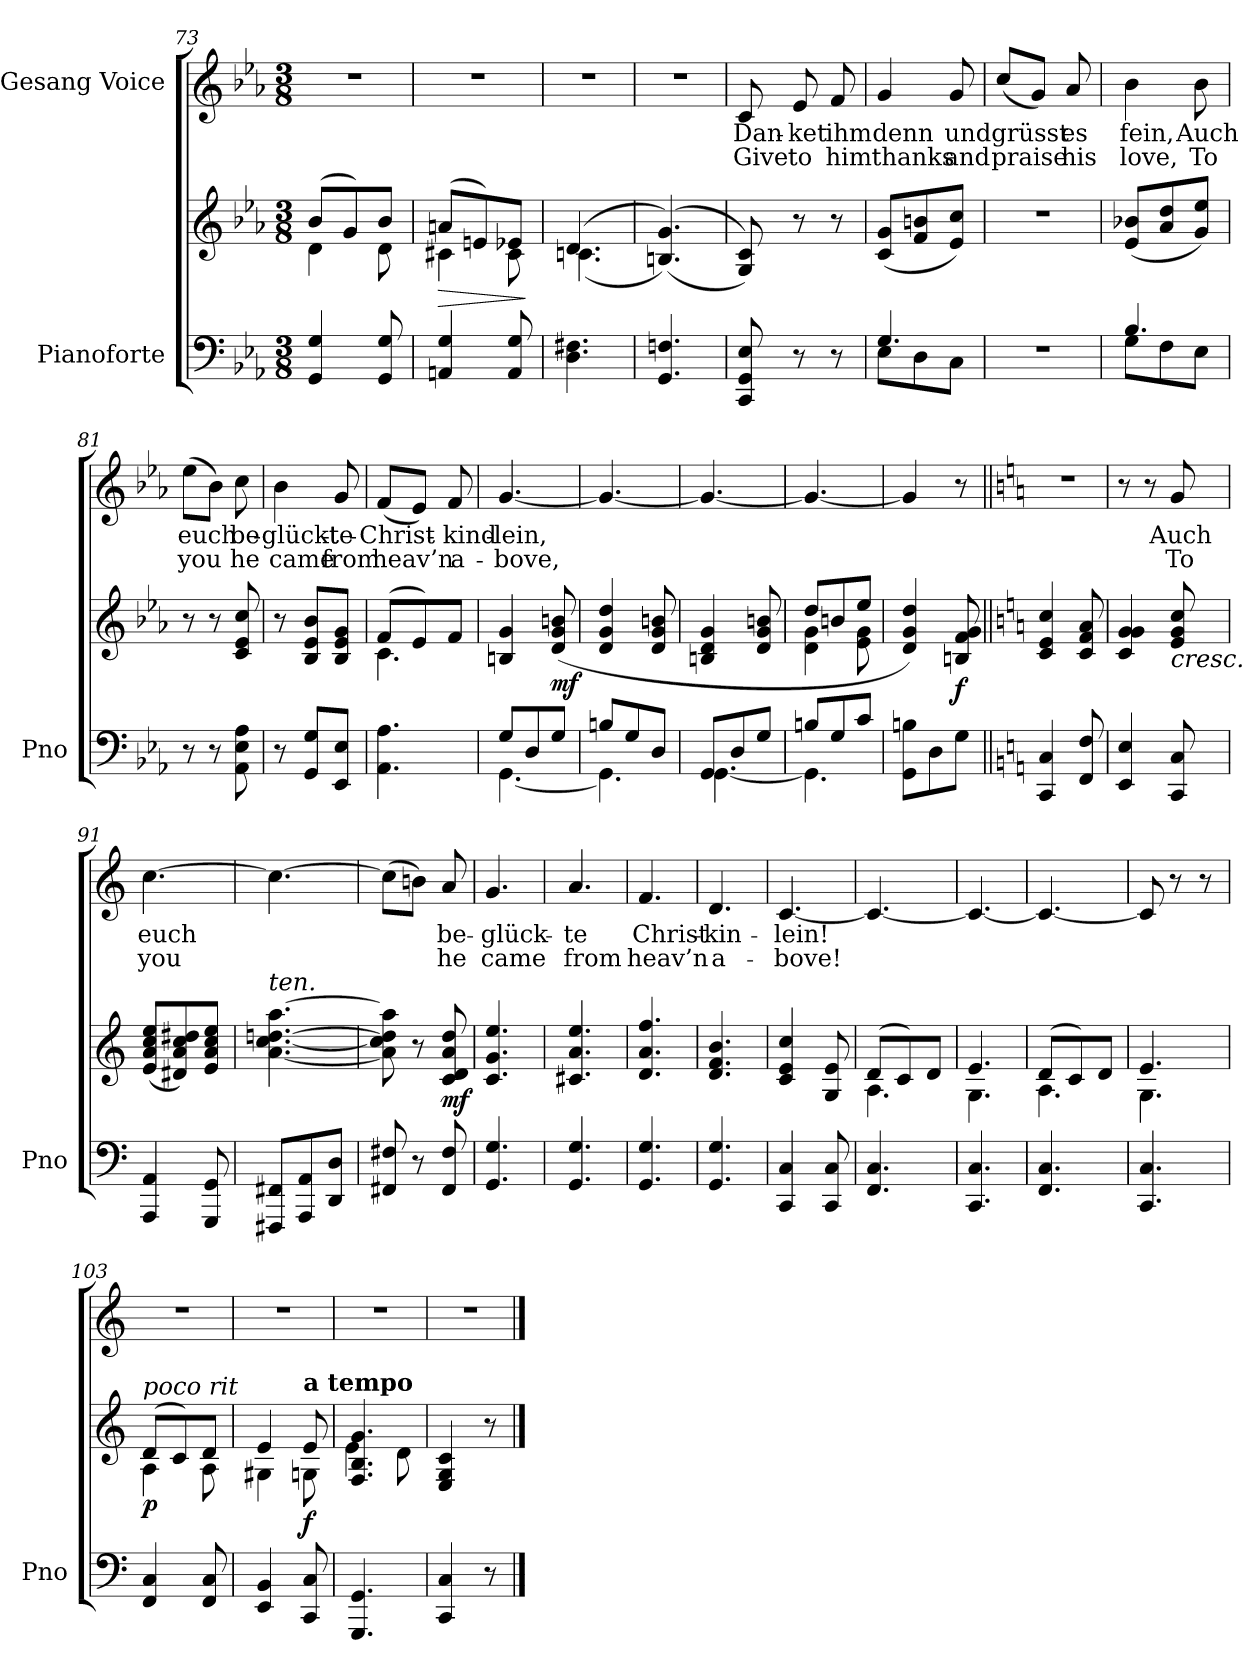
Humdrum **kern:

**kern	**kern	**dynam	**kern	**text	**text
*part2	*part2	*part2	*part1	*part1	*part1
*staff3	*staff2	*staff2/3	*staff1	*staff1	*staff1
*I"Pianoforte	*	*	*I"Gesang Voice	*	*
*I'Pno	*	*	*	*	*
*clefF4	*clefG2	*	*clefG2	*	*
*k[b-e-a-]	*k[b-e-a-]	*	*k[b-e-a-]	*	*
*M3/8	*M3/8	*	*M3/8	*	*
=73	=73	=73	=73	=73	=73
*	*^	*	*	*	*
4GG/ 4G/	(8b-/L	4d\	.	4.r	.	.
.	8g/)	.	.	.	.	.
8GG/ 8G/	8b-/J	8d\	.	.	.	.
=74	=74	=74	=74	=74	=74	=74
!	!	!	!LO:HP:b	!	!	!
4AAn/ 4G/	(8an/L	4c#X\	>	4.r	.	.
.	8en/)	.	.	.	.	.
8AA/ 8G/	8e-X/J	8c#\	.	.	.	.
*	*v	*v	*	*	*	*
.	.	]	.	.	.
=75	=75	=75	=75	=75	=75
*	*^	*	*	*	*
4.D\ 4.F#X\	(4.d/	(<4.cn\	.	4.r	.	.
*	*v	*v	*	*	*	*
=76	=76	=76	=76	=76	=76
4.GG/ 4.Fn/	(>(4.Bn/ 4.g/))	.	4.r	.	.
=77	=77	=77	=77	=77	=77
8CC/ 8GG/ 8E-/	8G/ 8c/))	.	8c/	Dan-	Give
8r	8r	.	8e-/	-ket	to
8r	8r	.	8f/	ihm	him
=78	=78	=78	=78	=78	=78
*^	*	*	*	*	*
4.G/	8E-\L	(>8c/ 8g/L	.	4g/	denn	thanks
.	8D\	8f/ 8bn/	.	.	.	.
.	8C\J	8e-/ 8cc/J)	.	8g/	und	and
*v	*v	*	*	*	*	*
=79	=79	=79	=79	=79	=79
4.r	4.r	.	(8cc/L	grüsst	praise
.	.	.	8g/J)	.	.
.	.	.	8a-/	es	his
=80	=80	=80	=80	=80	=80
*^	*	*	*	*	*
4.B-/	8G\L	(>8e-/ 8b-X/L	.	4b-\	fein,	love,
.	8F\	8a-/ 8dd/	.	.	.	.
.	8E-\J	8g/ 8ee-/J)	.	8b-\	Auch	To
*v	*v	*	*	*	*	*
=81	=81	=81	=81	=81	=81
8r	8r	.	(8ee-\L	euch	you
8r	8r	.	8b-\J)	.	.
8AA-\ 8E-\ 8A-\	8c/ 8e-/ 8cc/	.	8cc\	be-	he
=82	=82	=82	=82	=82	=82
8r	8r	.	4b-\	-glückt-	came
8GG/ 8G/L	8B-/ 8e-/ 8b-/L	.	.	.	.
8EE-/ 8E-/J	8B-/ 8e-/ 8g/J	.	8g/	-te-	from
=83	=83	=83	=83	=83	=83
*	*^	*	*	*	*
4.AA-\ 4.A-\	(8f/L	4.c\	.	(8f/L	-Christ-	heav’n
.	8e-/)	.	.	8e-/J)	.	.
.	8f/J	.	.	8f/	-kind-	a-
*	*v	*v	*	*	*	*
=84	=84	=84	=84	=84	=84
*^	*	*	*	*	*
8G/L	[4.GG\	4Bn/ 4g/	.	[4.g/	-lein,	-bove,
8D/	.	.	.	.	.	.
!	!	!	!LO:DY:b	!	!	!
8G/J	.	(8d/ 8g/ 8bn/	mf	.	.	.
=85	=85	=85	=85	=85	=85	=85
8Bn/L	4.GG\]	4d/ 4g/ 4dd/	.	4.g/_	.	.
8G/	.	.	.	.	.	.
8D/J	.	8d/ 8g/ 8bn/	.	.	.	.
=86	=86	=86	=86	=86	=86	=86
8GG/L	[4.GG\	4Bn/ 4d/ 4g/	.	4.g/_	.	.
8D/	.	.	.	.	.	.
8G/J	.	8d/ 8g/ 8bn/	.	.	.	.
=87	=87	=87	=87	=87	=87	=87
*	*	*^	*	*	*	*
8Bn/L	4.GG\]	8dd/L	4d\ 4g\	.	4.g/_	.	.
8G/	.	8bn/	.	.	.	.	.
8c/J	.	8ee-/J	8e-\ 8g\	.	.	.	.
*v	*v	*	*	*	*	*	*
*	*v	*v	*	*	*	*
=88	=88	=88	=88	=88	=88
8GG\ 8Bn\L	4d/ 4g/ 4dd/)	.	4g/]	.	.
8D\	.	.	.	.	.
!	!	!LO:DY:b	!	!	!
8G\J	8Bn/ 8f/ 8g/	f	8r	.	.
=89||	=89||	=89||	=89||	=89||	=89||
*k[]	*k[]	*	*k[]	*	*
4CC/ 4C/	4c/ 4e/ 4cc/	.	4.r	.	.
8FF/ 8F/	8c/ 8f/ 8a/	.	.	.	.
=90	=90	=90	=90	=90	=90
4EE/ 4E/	4c/ 4g/ 4g/	.	8r	.	.
.	.	.	8r	.	.
!	!LO:TX:b:i:t=cresc.	!	!	!	!
8CC/ 8C/	8e/ 8g/ 8cc/	.	8g/	Auch	To
=91	=91	=91	=91	=91	=91
4AAA/ 4AA/	(>8e/ 8a/ 8cc/ 8ee/L	.	[4.cc\	euch	you
.	8d#X/ 8a/ 8cc/ 8dd#X/)	.	.	.	.
8GGG/ 8GG/	8e/ 8a/ 8cc/ 8ee/J	.	.	.	.
=92	=92	=92	=92	=92	=92
!	!LO:TX:i:t=ten.	!	!	!	!
8FFF#X/ 8FF#X/L	[4.a\ [4.cc\ [4.ddn\ [4.aa\	.	4.cc\_	.	.
8AAA/ 8AA/	.	.	.	.	.
8DD/ 8D/J	.	.	.	.	.
=93	=93	=93	=93	=93	=93
8FF#X/ 8F#X/	8a\] 8cc\] 8dd\] 8aa\]	.	(8cc\L]	.	.
8r	8r	.	8bn\J)	.	.
!	!	!LO:DY:b	!	!	!
8FF#/ 8F#/	8c/ 8d/ 8a/ 8dd/	mf	8a/	be-	he
=94	=94	=94	=94	=94	=94
4.GG/ 4.G/	4.c/ 4.g/ 4.ee/	.	4.g/	-glück-	came
=95	=95	=95	=95	=95	=95
4.GG/ 4.G/	4.c#X/ 4.a/ 4.ee/	.	4.a/	-te	from
=96	=96	=96	=96	=96	=96
4.GG/ 4.G/	4.d/ 4.a/ 4.ff/	.	4.f/	Christ-	heav’n
=97	=97	=97	=97	=97	=97
4.GG/ 4.G/	4.d/ 4.f/ 4.b/	.	4.d/	-kin-	a-
=98	=98	=98	=98	=98	=98
4CC/ 4C/	4c/ 4e/ 4cc/	.	[4.c/	-lein!	-bove!
8CC/ 8C/	8G/ 8e/	.	.	.	.
=99	=99	=99	=99	=99	=99
*	*^	*	*	*	*
4.FF/ 4.C/	(8d/L	4.A\	.	4.c/_	.	.
.	8c/)	.	.	.	.	.
.	8d/J	.	.	.	.	.
=100	=100	=100	=100	=100	=100	=100
4.CC/ 4.C/	4.e/	4.G\	.	4.c/_	.	.
=101	=101	=101	=101	=101	=101	=101
4.FF/ 4.C/	(8d/L	4.A\	.	4.c/_	.	.
.	8c/)	.	.	.	.	.
.	8d/J	.	.	.	.	.
=102	=102	=102	=102	=102	=102	=102
4.CC/ 4.C/	4.e/	4.G\	.	8c/]	.	.
.	.	.	.	8r	.	.
.	.	.	.	8r	.	.
=103	=103	=103	=103	=103	=103	=103
!	!LO:TX:a:i:t=poco rit	!	!	!	!	!
!	!	!	!LO:DY:b	!	!	!
4FF/ 4C/	(8d/L	4A\	p	4.r	.	.
.	8c/)	.	.	.	.	.
8FF/ 8C/	8d/J	8A\	.	.	.	.
=104	=104	=104	=104	=104	=104	=104
4EE/ 4BB/	4e/	4G#X\	.	4.r	.	.
!	!LO:TX:a:B:t=a tempo	!	!	!	!	!
!	!	!	!LO:DY:b	!	!	!
8CC/ 8C/	8e/	8Gn\	f	.	.	.
=105	=105	=105	=105	=105	=105	=105
4.GGG/ 4.GG/	4.F/ 4.B/ 4.g/	4e\	.	4.r	.	.
.	.	8d\	.	.	.	.
*	*v	*v	*	*	*	*
=106	=106	=106	=106	=106	=106
4CC/ 4C/	4E/ 4G/ 4c/	.	4.r	.	.
8r	8r	.	.	.	.
==	==	==	==	==	==
*-	*-	*-	*-	*-	*-
